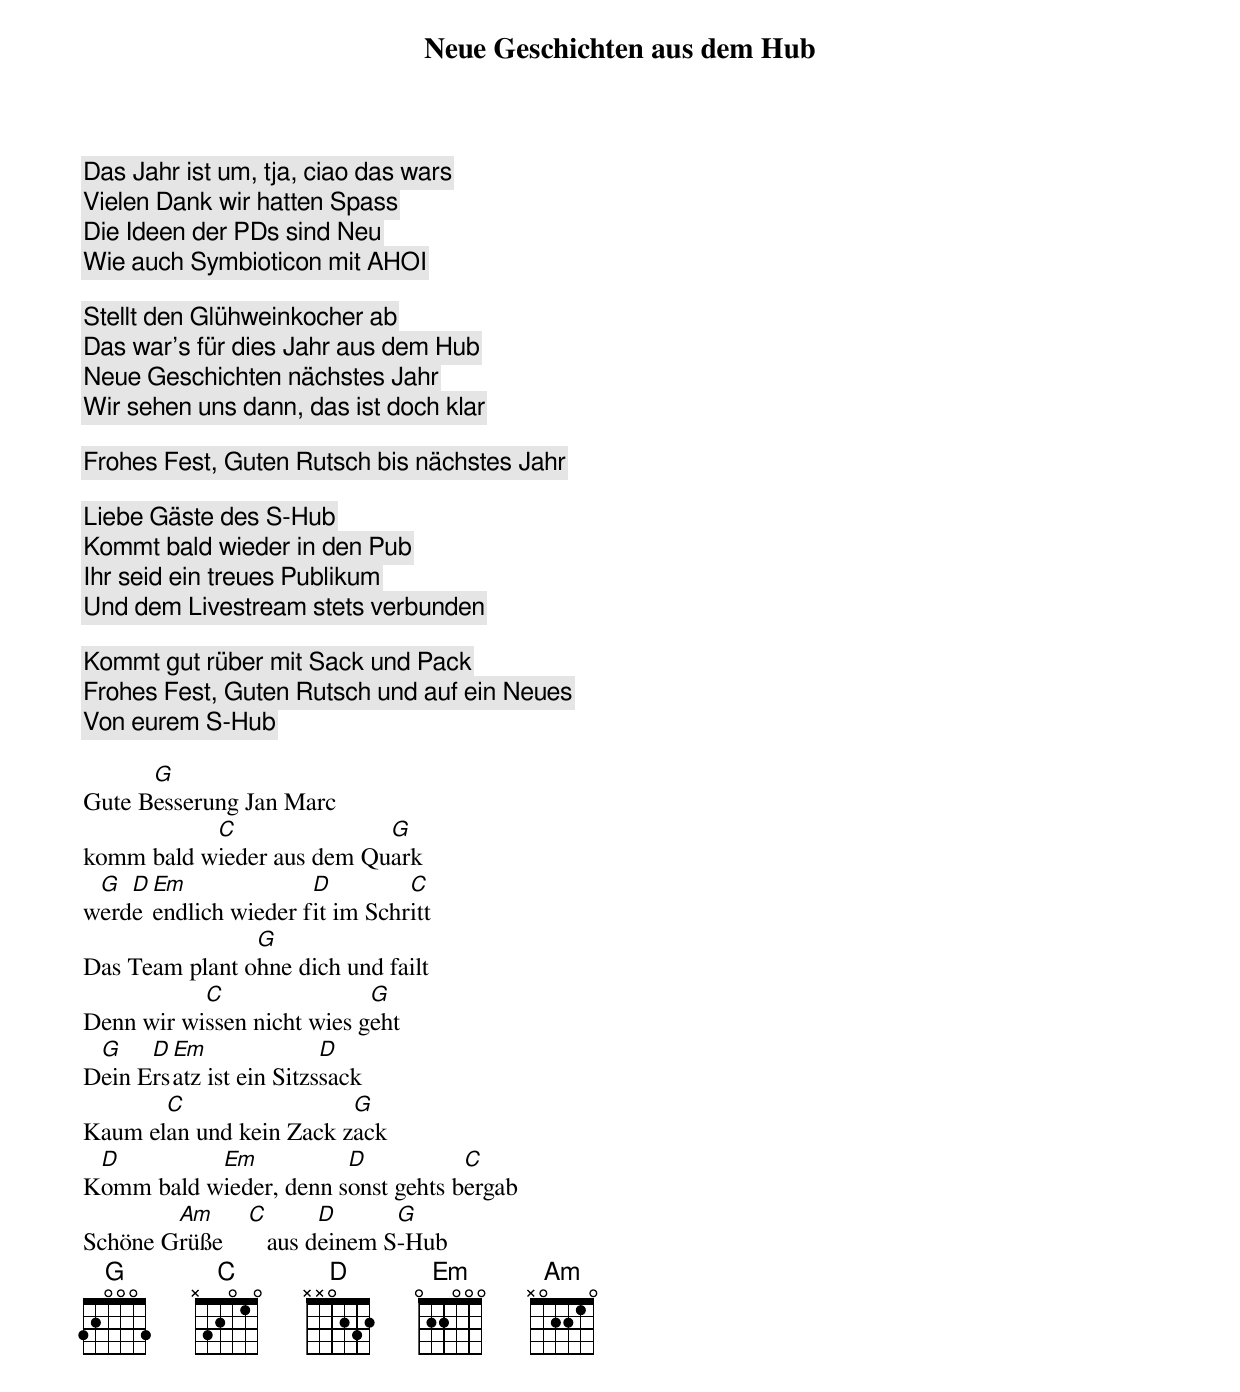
Neue Geschichten aus dem Hub

Das Jahr ist um, tja, ciao das wars
Vielen Dank wir hatten Spass
Die Ideen der PDs sind Neu
Wie auch Symbioticon mit AHOI

Stellt den Glühweinkocher ab
Das war's für dies Jahr aus dem Hub
Neue Geschichten nächstes Jahr
Wir sehen uns dann, das ist doch klar

Frohes Fest, Guten Rutsch bis nächstes Jahr

Liebe Gäste des S-Hub
Kommt bald wieder in den Pub
Ihr seid ein treues Publikum
Und dem Livestream stets verbunden

Kommt gut rüber mit Sack und Pack
Frohes Fest, Guten Rutsch und auf ein Neues
Von eurem S-Hub

      G
Gute Besserung Jan Marc
           C               G
komm bald wieder aus dem Quark
 G  D Em              D         C
werde endlich wieder fit im Schritt
                G
Das Team plant ohne dich und failt
           C                G
Denn wir wissen nicht wies geht
 G    D Em               D
Dein Ersatz ist ein Sitzssack
       C                 G
Kaum elan und kein Zack zack
 D         Em           D           C
Komm bald wieder, denn sonst gehts bergab
        Am      C       D      G
Schöne Grüße       aus deinem S-Hub
